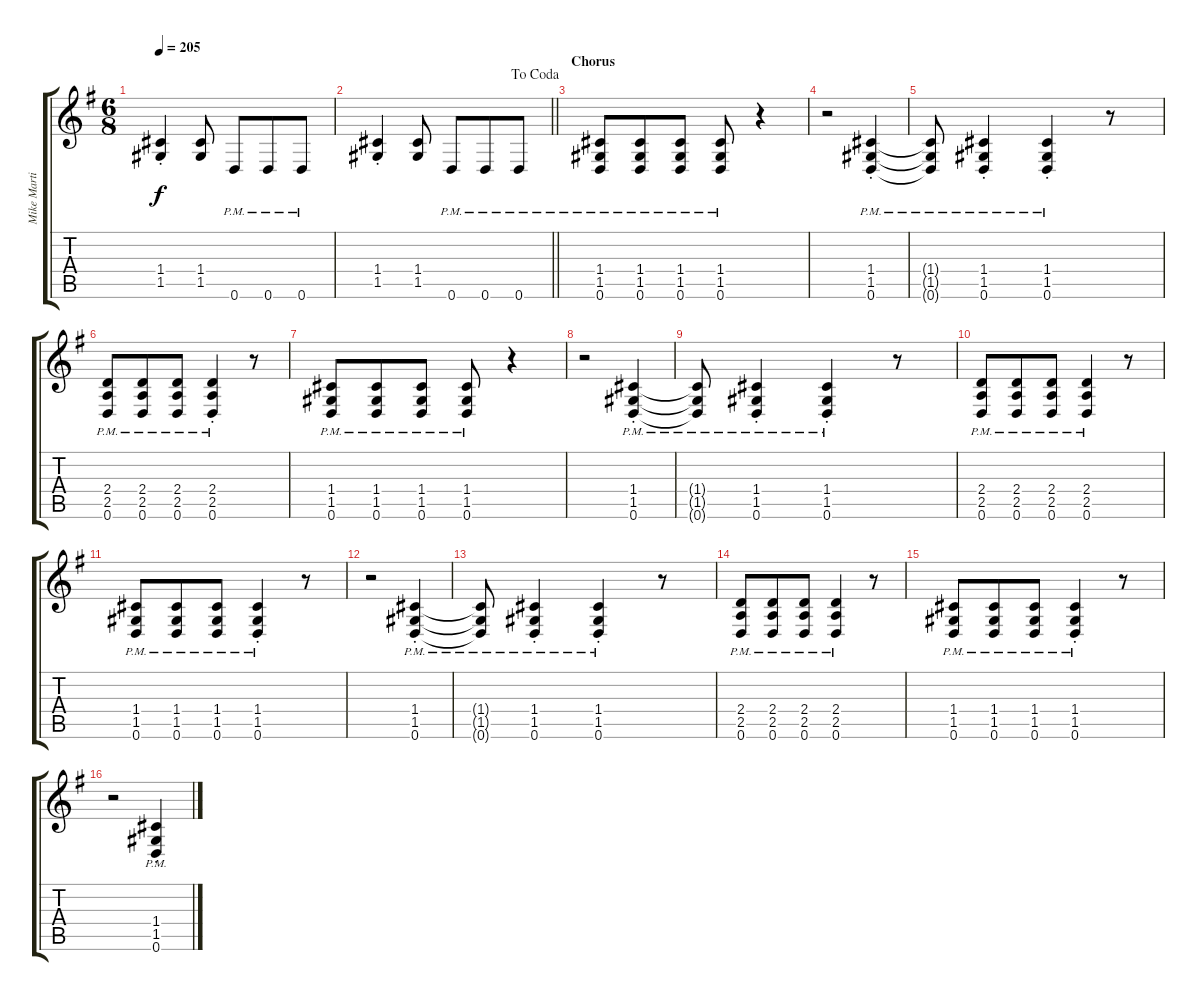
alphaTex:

\track ("Mike Martin" "Mike Marti") {instrument distortionguitar}
\staff {score tabs}
\tuning (D4 A3 F3 C3 G2 D2) {hide}
\ts (6 8)
\tempo 205
\clef g2
\ks g
(1.4{st} 1.5{st}).4{dy f} (1.4 1.5).8 0.6{pm}.8 0.6{pm}.8 0.6{pm}.8 |
\jump dacoda
\barLineRight lightlight
(1.4{st} 1.5{st}).4 (1.4 1.5).8 0.6{pm}.8 0.6{pm}.8 0.6{pm}.8 |
\section ("" "Chorus")
(1.4{pm} 1.5{pm} 0.6{pm}).8 (1.4{pm} 1.5{pm} 0.6{pm}).8 (1.4{pm} 1.5{pm} 0.6{pm}).8 (1.4{pm} 1.5{pm} 0.6{pm}).8 r.4 |
r.2 (1.4{pm st} 1.5{pm st} 0.6{pm st}).4 |
(1.4{pm t} 1.5{pm t} 0.6{pm t}).8 (1.4{pm st} 1.5{pm st} 0.6{pm st}).4 (1.4{pm st} 1.5{pm st} 0.6{pm st}).4 r.8 |
(2.4{pm} 2.5{pm} 0.6{pm}).8 (2.4{pm} 2.5{pm} 0.6{pm}).8 (2.4{pm} 2.5{pm} 0.6{pm}).8 (2.4{pm st} 2.5{pm st} 0.6{pm st}).4 r.8 |
(1.4{pm} 1.5{pm} 0.6{pm}).8 (1.4{pm} 1.5{pm} 0.6{pm}).8 (1.4{pm} 1.5{pm} 0.6{pm}).8 (1.4{pm} 1.5{pm} 0.6{pm}).8 r.4 |
r.2 (1.4{pm st} 1.5{pm st} 0.6{pm st}).4 |
(1.4{pm t} 1.5{pm t} 0.6{pm t}).8 (1.4{pm st} 1.5{pm st} 0.6{pm st}).4 (1.4{pm st} 1.5{pm st} 0.6{pm st}).4 r.8 |
(2.4{pm} 2.5{pm} 0.6{pm}).8 (2.4{pm} 2.5{pm} 0.6{pm}).8 (2.4{pm} 2.5{pm} 0.6{pm}).8 (2.4{pm} 2.5{pm} 0.6{pm}).4 r.8 |
(1.4{pm} 1.5{pm} 0.6{pm}).8 (1.4{pm} 1.5{pm} 0.6{pm}).8 (1.4{pm} 1.5{pm} 0.6{pm}).8 (1.4{pm st} 1.5{pm st} 0.6{pm st}).4 r.8 |
r.2 (1.4{pm st} 1.5{pm st} 0.6{pm st}).4 |
(1.4{pm t} 1.5{pm t} 0.6{pm t}).8 (1.4{pm st} 1.5{pm st} 0.6{pm st}).4 (1.4{pm st} 1.5{pm st} 0.6{pm st}).4 r.8 |
(2.4{pm} 2.5{pm} 0.6{pm}).8 (2.4{pm} 2.5{pm} 0.6{pm}).8 (2.4{pm} 2.5{pm} 0.6{pm}).8 (2.4{pm} 2.5{pm} 0.6{pm}).4 r.8 |
(1.4{pm} 1.5{pm} 0.6{pm}).8 (1.4{pm} 1.5{pm} 0.6{pm}).8 (1.4{pm} 1.5{pm} 0.6{pm}).8 (1.4{pm st} 1.5{pm st} 0.6{pm st}).4 r.8 |
r.2 (1.4{pm st} 1.5{pm st} 0.6{pm st}).4
